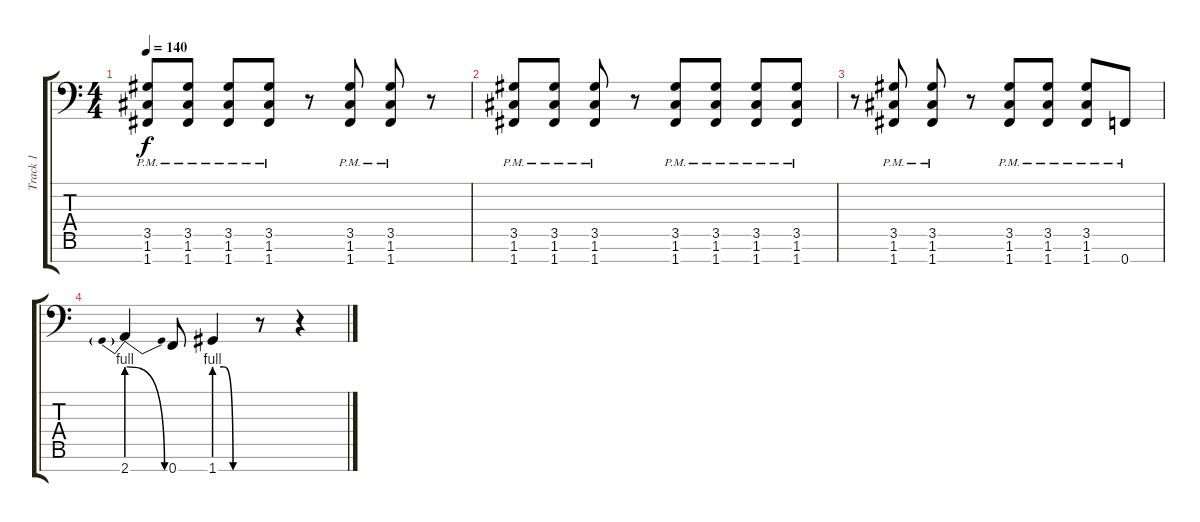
\track ("Track 1" "Track 1") {instrument distortionguitar}
\staff {score tabs}
\tuning (C4 G3 Eb3 Bb2 F2 C2 F1) {hide}
\ts (4 4)
\tempo 140
\clef f4
\ks c
(3.5{pm} 1.6{pm} 1.7{pm}).8{dy f} (3.5{pm} 1.6{pm} 1.7{pm}).8 (3.5{pm} 1.6{pm} 1.7{pm}).8 (3.5{pm} 1.6{pm} 1.7{pm}).8 r.8 (3.5{pm} 1.6{pm} 1.7{pm}).8 (3.5{pm} 1.6{pm} 1.7{pm}).8 r.8 |
(3.5{pm} 1.6{pm} 1.7{pm}).8 (3.5{pm} 1.6{pm} 1.7{pm}).8 (3.5{pm} 1.6{pm} 1.7{pm}).8 r.8 (3.5{pm} 1.6{pm} 1.7{pm}).8 (3.5{pm} 1.6{pm} 1.7{pm}).8 (3.5{pm} 1.6{pm} 1.7{pm}).8 (3.5{pm} 1.6{pm} 1.7{pm}).8 |
r.8 (3.5{pm} 1.6{pm} 1.7{pm}).8 (3.5{pm} 1.6{pm} 1.7{pm}).8 r.8 (3.5{pm} 1.6{pm} 1.7{pm}).8 (3.5{pm} 1.6{pm} 1.7{pm}).8 (3.5{pm} 1.6{pm} 1.7{pm}).8 0.7{pm}.8 |
2.7{be (prebendrelease 0 4 60 0)}.4 0.7.8 1.7{be (custom 0 4 15 4 30 0 60 0)}.4 r.8 r.4
